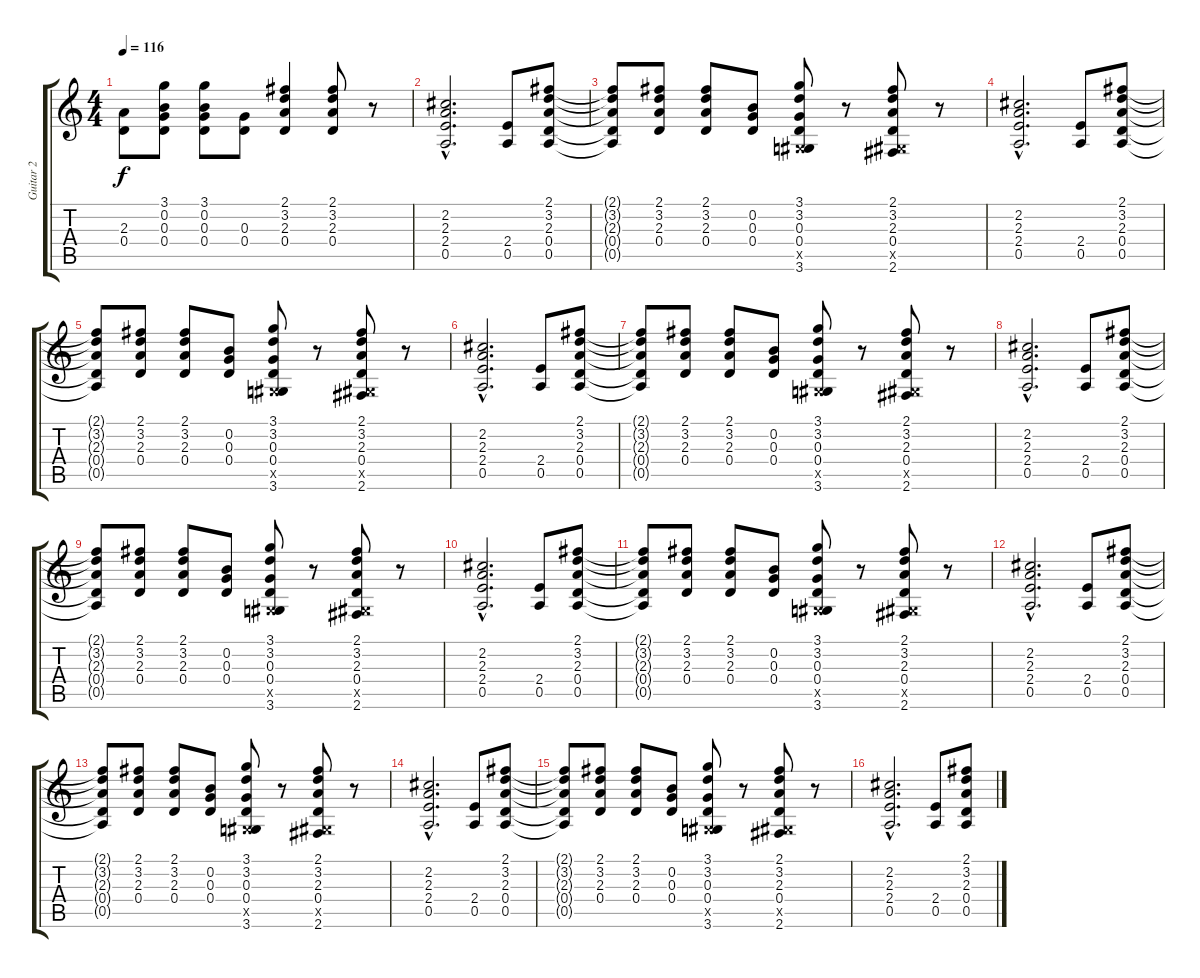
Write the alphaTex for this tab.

\track ("Guitar 2" "Guitar 2") {instrument distortionguitar}
\staff {score tabs}
\tuning (E4 B3 G3 D3 A2 E2) {hide}
\ts (4 4)
\tempo 116
\clef g2
\ks c
(2.3 0.4).8{dy f} (3.1 0.2 0.3 0.4).8 (3.1 0.2 0.3 0.4).8 (0.3 0.4).8 (2.1 3.2 2.3 0.4).4 (2.1 3.2 2.3 0.4).8 r.8 |
(2.2{hac} 2.3{hac} 2.4{hac} 0.5{hac}).2{d} (2.4 0.5).8 (2.1 3.2 2.3 0.4 0.5).8 |
(2.1{t} 3.2{t} 2.3{t} 0.4{t} 0.5{t}).8 (2.1 3.2 2.3 0.4).8 (2.1 3.2 2.3 0.4).8 (0.2 0.3 0.4).8 (3.1 3.2 0.3 0.4 -1.5{x} 3.6).8 r.8 (2.1 3.2 2.3 0.4 -1.5{x} 2.6).8 r.8 |
(2.2{hac} 2.3{hac} 2.4{hac} 0.5{hac}).2{d} (2.4 0.5).8 (2.1 3.2 2.3 0.4 0.5).8 |
(2.1{t} 3.2{t} 2.3{t} 0.4{t} 0.5{t}).8 (2.1 3.2 2.3 0.4).8 (2.1 3.2 2.3 0.4).8 (0.2 0.3 0.4).8 (3.1 3.2 0.3 0.4 -1.5{x} 3.6).8 r.8 (2.1 3.2 2.3 0.4 -1.5{x} 2.6).8 r.8 |
(2.2{hac} 2.3{hac} 2.4{hac} 0.5{hac}).2{d} (2.4 0.5).8 (2.1 3.2 2.3 0.4 0.5).8 |
(2.1{t} 3.2{t} 2.3{t} 0.4{t} 0.5{t}).8 (2.1 3.2 2.3 0.4).8 (2.1 3.2 2.3 0.4).8 (0.2 0.3 0.4).8 (3.1 3.2 0.3 0.4 -1.5{x} 3.6).8 r.8 (2.1 3.2 2.3 0.4 -1.5{x} 2.6).8 r.8 |
(2.2{hac} 2.3{hac} 2.4{hac} 0.5{hac}).2{d} (2.4 0.5).8 (2.1 3.2 2.3 0.4 0.5).8 |
(2.1{t} 3.2{t} 2.3{t} 0.4{t} 0.5{t}).8 (2.1 3.2 2.3 0.4).8 (2.1 3.2 2.3 0.4).8 (0.2 0.3 0.4).8 (3.1 3.2 0.3 0.4 -1.5{x} 3.6).8 r.8 (2.1 3.2 2.3 0.4 -1.5{x} 2.6).8 r.8 |
(2.2{hac} 2.3{hac} 2.4{hac} 0.5{hac}).2{d} (2.4 0.5).8 (2.1 3.2 2.3 0.4 0.5).8 |
(2.1{t} 3.2{t} 2.3{t} 0.4{t} 0.5{t}).8 (2.1 3.2 2.3 0.4).8 (2.1 3.2 2.3 0.4).8 (0.2 0.3 0.4).8 (3.1 3.2 0.3 0.4 -1.5{x} 3.6).8 r.8 (2.1 3.2 2.3 0.4 -1.5{x} 2.6).8 r.8 |
(2.2{hac} 2.3{hac} 2.4{hac} 0.5{hac}).2{d} (2.4 0.5).8 (2.1 3.2 2.3 0.4 0.5).8 |
(2.1{t} 3.2{t} 2.3{t} 0.4{t} 0.5{t}).8 (2.1 3.2 2.3 0.4).8 (2.1 3.2 2.3 0.4).8 (0.2 0.3 0.4).8 (3.1 3.2 0.3 0.4 -1.5{x} 3.6).8 r.8 (2.1 3.2 2.3 0.4 -1.5{x} 2.6).8 r.8 |
(2.2{hac} 2.3{hac} 2.4{hac} 0.5{hac}).2{d} (2.4 0.5).8 (2.1 3.2 2.3 0.4 0.5).8 |
(2.1{t} 3.2{t} 2.3{t} 0.4{t} 0.5{t}).8 (2.1 3.2 2.3 0.4).8 (2.1 3.2 2.3 0.4).8 (0.2 0.3 0.4).8 (3.1 3.2 0.3 0.4 -1.5{x} 3.6).8 r.8 (2.1 3.2 2.3 0.4 -1.5{x} 2.6).8 r.8 |
(2.2{hac} 2.3{hac} 2.4{hac} 0.5{hac}).2{d} (2.4 0.5).8 (2.1 3.2 2.3 0.4 0.5).8
